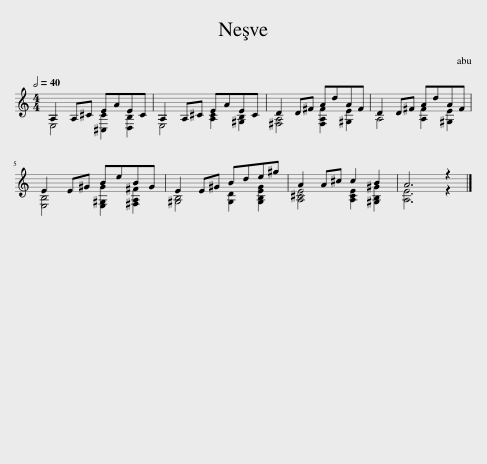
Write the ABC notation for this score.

X:1
%%score ( 1 2 )
L:1/8
Q:1/2=40
M:4/4
I:linebreak $
K:C
V:1 treble
V:2 treble
V:1
 A,2 A,^C EAEC | A,2 A,^C EAEC | D2 D^F AdAF | D2 D^F AdAF |$ E2 E^G BeBG | %5
 E2 E^G Bde^g | A2 A^c c2 B2 | A6 z2 |] %8
V:2
 E,4 [^C,^C]2 [D,B,]2 | E,4 [A,^C]2 [^G,B,]2 | [^F,A,]4 [F,A,^F]2 [^G,E]2 | A,4 [A,^F]2 [^G,E]2 |$ [E,B,]4 [E,^G,^G]2 [^F,A,^F]2 | %5
 [^G,B,]4 [G,D]2 [G,B,E^G]2 | [A,^CE]4 [A,CE]2 [^G,B,^G]2 | [A,E]6 z2 |] %8
